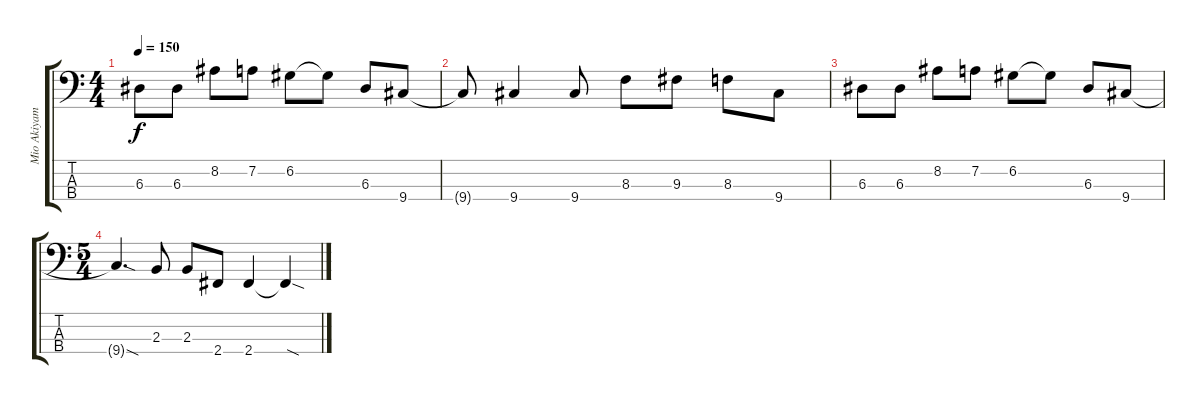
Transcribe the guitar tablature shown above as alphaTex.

\track ("Mio Akiyama" "Mio Akiyam") {instrument electricbasspick}
\staff {score tabs}
\tuning (G2 D2 A1 E1) {hide}
\ts (4 4)
\tempo 150
\clef f4
\ks c
6.3.8{dy f} 6.3.8 8.2.8 7.2.8 6.2.8 6.2{t}.8 6.3.8 9.4.8 |
9.4{t}.8 9.4.4 9.4.8 8.3.8 9.3.8 8.3.8 9.4.8 |
6.3.8 6.3.8 8.2.8 7.2.8 6.2.8 6.2{t}.8 6.3.8 9.4.8 |
\ts (5 4)
9.4{sod t}.4{d} 2.3.8 2.3.8 2.4.8 2.4.4 2.4{sod t}.4
